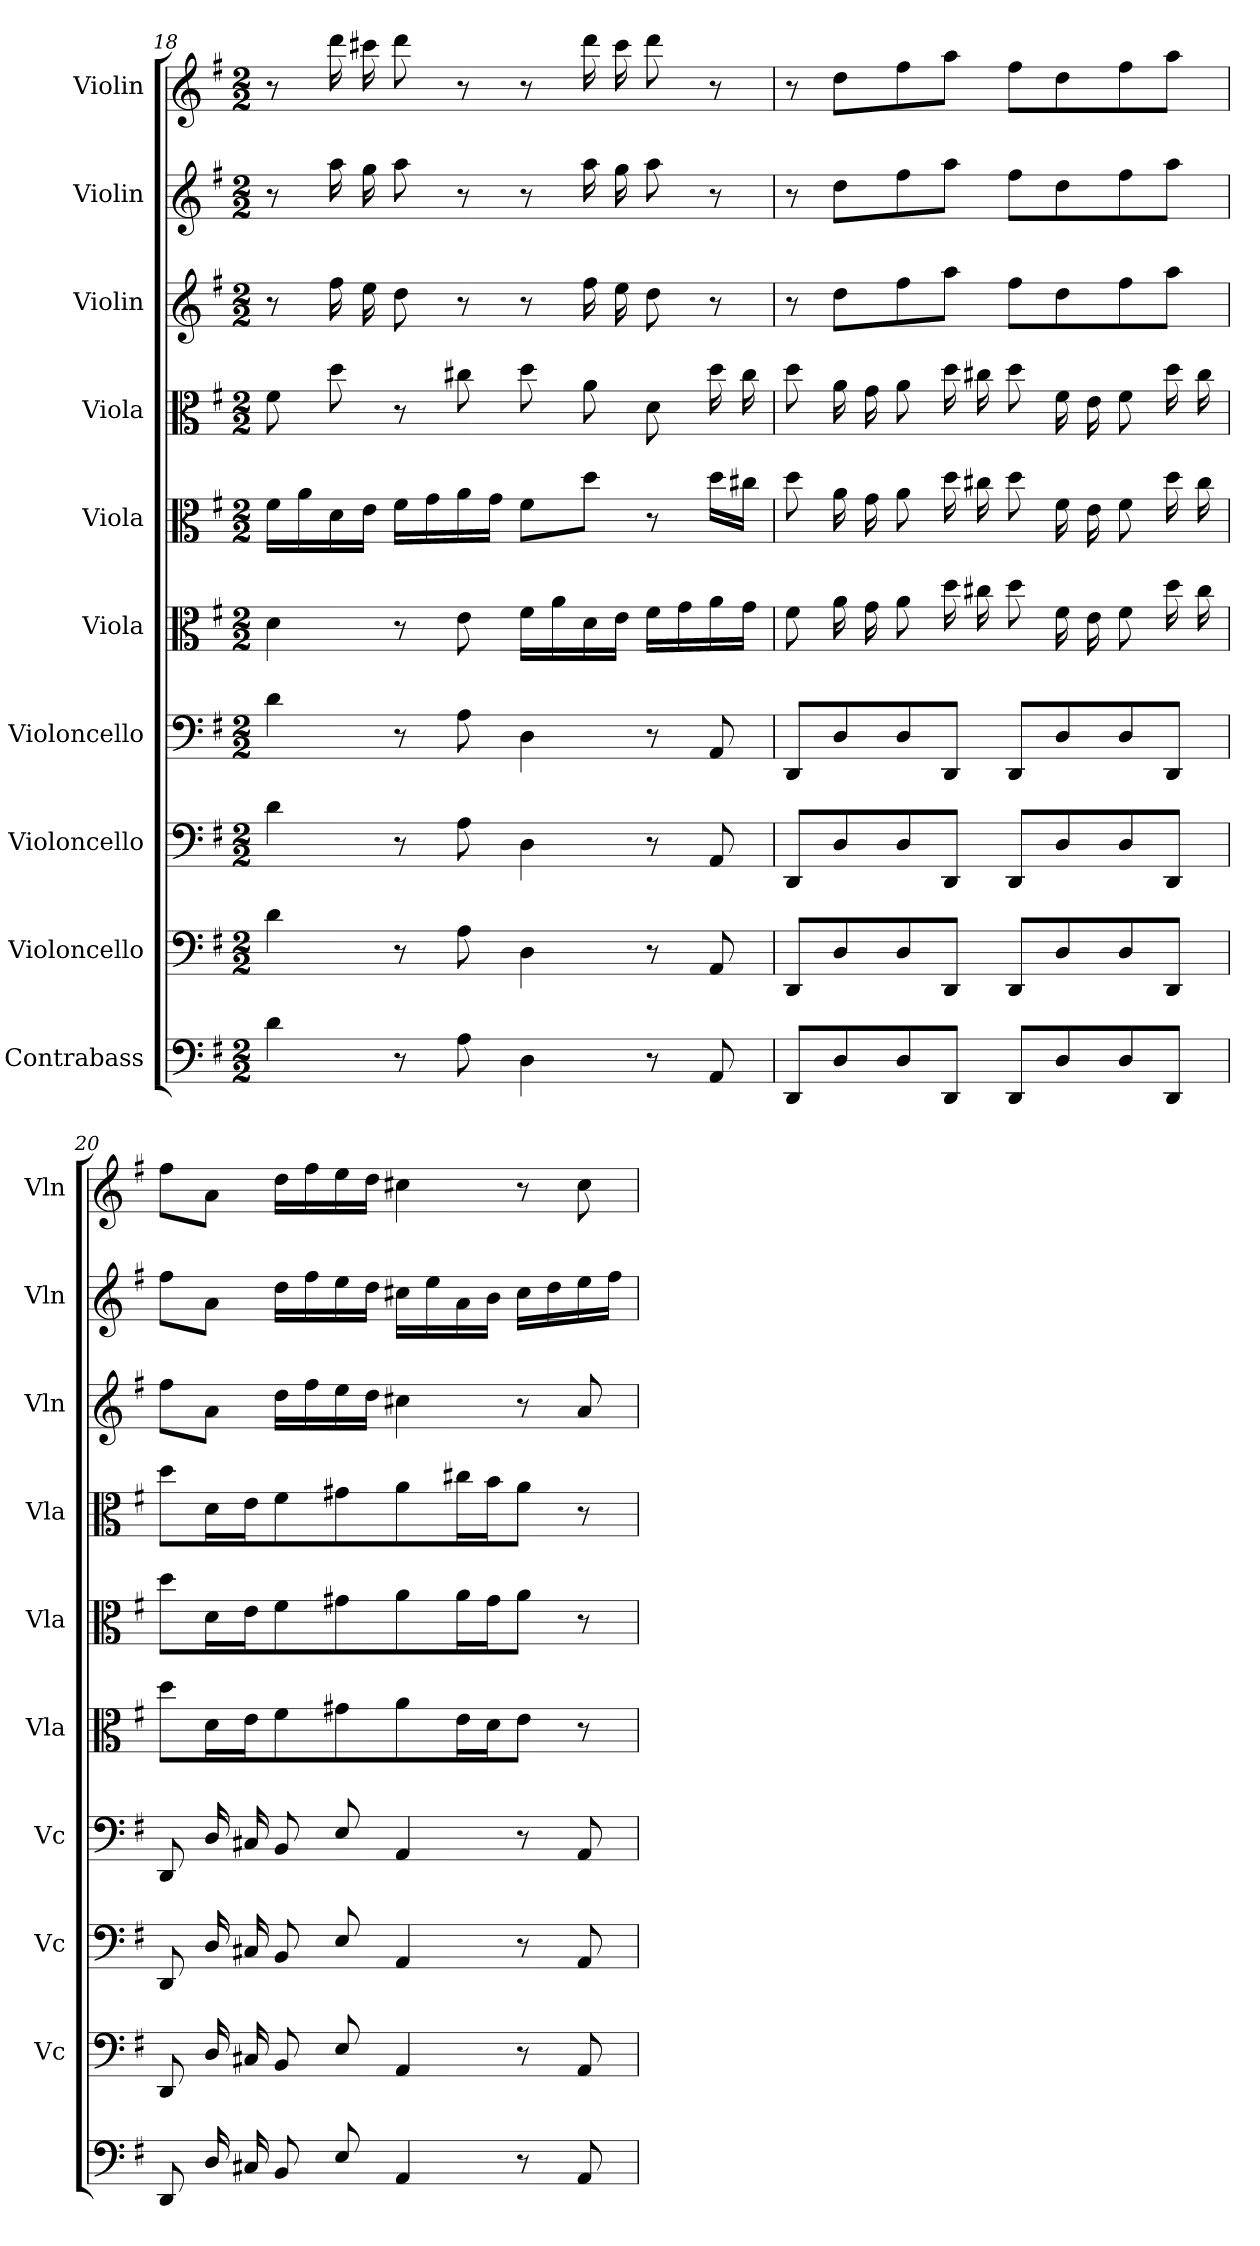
**kern	**kern	**kern	**kern	**kern	**kern	**kern	**kern	**kern	**kern
*part10	*part9	*part8	*part7	*part6	*part5	*part4	*part3	*part2	*part1
*staff10	*staff9	*staff8	*staff7	*staff6	*staff5	*staff4	*staff3	*staff2	*staff1
*I"Contrabass	*I"Violoncello	*I"Violoncello	*I"Violoncello	*I"Viola	*I"Viola	*I"Viola	*I"Violin	*I"Violin	*I"Violin
*	*I'Vc	*I'Vc	*I'Vc	*I'Vla	*I'Vla	*I'Vla	*I'Vln	*I'Vln	*I'Vln
*clefF4	*clefF4	*clefF4	*clefF4	*clefC3	*clefC3	*clefC3	*clefG2	*clefG2	*clefG2
*k[f#]	*k[f#]	*k[f#]	*k[f#]	*k[f#]	*k[f#]	*k[f#]	*k[f#]	*k[f#]	*k[f#]
*G:	*G:	*G:	*G:	*G:	*G:	*G:	*G:	*G:	*G:
*M2/2	*M2/2	*M2/2	*M2/2	*M2/2	*M2/2	*M2/2	*M2/2	*M2/2	*M2/2
=18	=18	=18	=18	=18	=18	=18	=18	=18	=18
4d\	4d\	4d\	4d\	4d\	16f#\LL	8f#\	8r	8r	8r
.	.	.	.	.	16a\	.	.	.	.
.	.	.	.	.	16d\	8dd\	16ff#\	16aa\	16ddd\
.	.	.	.	.	16e\JJ	.	16ee\	16gg\	16ccc#X\
8r	8r	8r	8r	8r	16f#\LL	8r	8dd\	8aa\	8ddd\
.	.	.	.	.	16g\	.	.	.	.
8A\	8A\	8A\	8A\	8e\	16a\	8cc#X\	8r	8r	8r
.	.	.	.	.	16g\JJ	.	.	.	.
4D\	4D\	4D\	4D\	16f#\LL	8f#\L	8dd\	8r	8r	8r
.	.	.	.	16a\	.	.	.	.	.
.	.	.	.	16d\	8dd\J	8a\	16ff#\	16aa\	16ddd\
.	.	.	.	16e\JJ	.	.	16ee\	16gg\	16ccc#\
8r	8r	8r	8r	16f#\LL	8r	8d\	8dd\	8aa\	8ddd\
.	.	.	.	16g\	.	.	.	.	.
8AA/	8AA/	8AA/	8AA/	16a\	16dd\LL	16dd\	8r	8r	8r
.	.	.	.	16g\JJ	16cc#X\JJ	16cc#\	.	.	.
=19	=19	=19	=19	=19	=19	=19	=19	=19	=19
8DD/L	8DD/L	8DD/L	8DD/L	8f#\	8dd\	8dd\	8r	8r	8r
8D/	8D/	8D/	8D/	16a\	16a\	16a\	8dd\L	8dd\L	8dd\L
.	.	.	.	16g\	16g\	16g\	.	.	.
8D/	8D/	8D/	8D/	8a\	8a\	8a\	8ff#\	8ff#\	8ff#\
8DD/J	8DD/J	8DD/J	8DD/J	16dd\	16dd\	16dd\	8aa\J	8aa\J	8aa\J
.	.	.	.	16cc#X\	16cc#X\	16cc#X\	.	.	.
8DD/L	8DD/L	8DD/L	8DD/L	8dd\	8dd\	8dd\	8ff#\L	8ff#\L	8ff#\L
8D/	8D/	8D/	8D/	16f#\	16f#\	16f#\	8dd\	8dd\	8dd\
.	.	.	.	16e\	16e\	16e\	.	.	.
8D/	8D/	8D/	8D/	8f#\	8f#\	8f#\	8ff#\	8ff#\	8ff#\
8DD/J	8DD/J	8DD/J	8DD/J	16dd\	16dd\	16dd\	8aa\J	8aa\J	8aa\J
.	.	.	.	16cc#\	16cc#\	16cc#\	.	.	.
=20	=20	=20	=20	=20	=20	=20	=20	=20	=20
8DD/	8DD/	8DD/	8DD/	8dd\L	8dd\L	8dd\L	8ff#\L	8ff#\L	8ff#\L
16D/	16D/	16D/	16D/	16d\L	16d\L	16d\L	8a\J	8a\J	8a\J
16C#X/	16C#X/	16C#X/	16C#X/	16e\J	16e\J	16e\J	.	.	.
8BB/	8BB/	8BB/	8BB/	8f#\	8f#\	8f#\	16dd\LL	16dd\LL	16dd\LL
.	.	.	.	.	.	.	16ff#\	16ff#\	16ff#\
8E/	8E/	8E/	8E/	8g#X\	8g#X\	8g#X\	16ee\	16ee\	16ee\
.	.	.	.	.	.	.	16dd\JJ	16dd\JJ	16dd\JJ
4AA/	4AA/	4AA/	4AA/	8a\	8a\	8a\	4cc#X\	16cc#X\LL	4cc#X\
.	.	.	.	.	.	.	.	16ee\	.
.	.	.	.	16e\L	16a\L	16cc#X\L	.	16a\	.
.	.	.	.	16d\J	16g#\J	16b\J	.	16b\JJ	.
8r	8r	8r	8r	8e\J	8a\J	8a\J	8r	16cc#\LL	8r
.	.	.	.	.	.	.	.	16dd\	.
8AA/	8AA/	8AA/	8AA/	8r	8r	8r	8a/	16ee\	8cc#\
.	.	.	.	.	.	.	.	16ff#\JJ	.
=	=	=	=	=	=	=	=	=	=
*-	*-	*-	*-	*-	*-	*-	*-	*-	*-
